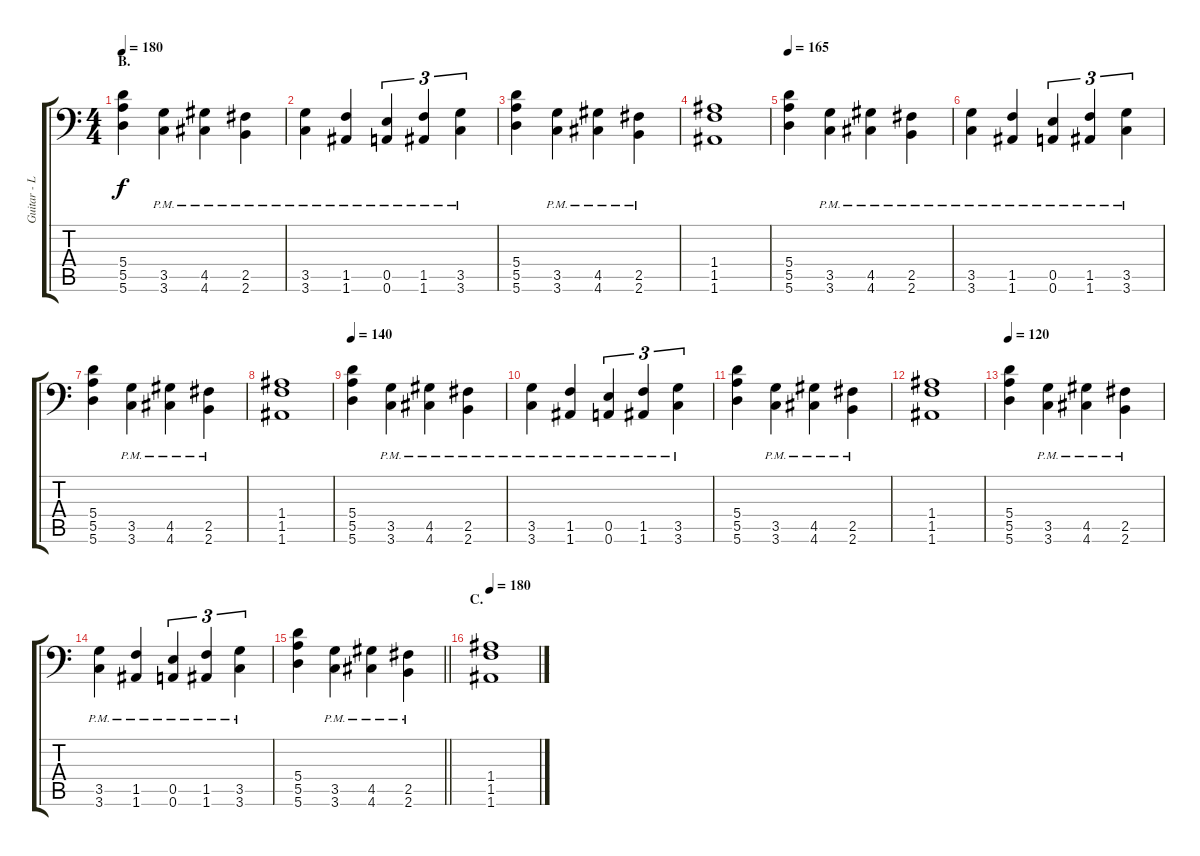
\track ("Guitar - Left" "Guitar - L") {instrument distortionguitar}
\staff {score tabs}
\tuning (B3 Gb3 D3 A2 E2 A1) {hide}
\ts (4 4)
\section ("" "B.")
\tempo 180
\clef f4
\ks c
(5.4 5.5 5.6).4{dy f} (3.5{pm} 3.6{pm}).4 (4.5{pm} 4.6{pm}).4 (2.5{pm} 2.6{pm}).4 |
(3.5{pm} 3.6{pm}).4 (1.5{pm} 1.6{pm}).4 (0.5{pm} 0.6{pm}).4{tu (3 2)} (1.5{pm} 1.6{pm}).4{tu (3 2)} (3.5{pm} 3.6{pm}).4{tu (3 2)} |
(5.4 5.5 5.6).4 (3.5{pm} 3.6{pm}).4 (4.5{pm} 4.6{pm}).4 (2.5{pm} 2.6{pm}).4 |
(1.4 1.5 1.6).1 |
\tempo 165
(5.4 5.5 5.6).4 (3.5{pm} 3.6{pm}).4 (4.5{pm} 4.6{pm}).4 (2.5{pm} 2.6{pm}).4 |
(3.5{pm} 3.6{pm}).4 (1.5{pm} 1.6{pm}).4 (0.5{pm} 0.6{pm}).4{tu (3 2)} (1.5{pm} 1.6{pm}).4{tu (3 2)} (3.5{pm} 3.6{pm}).4{tu (3 2)} |
(5.4 5.5 5.6).4 (3.5{pm} 3.6{pm}).4 (4.5{pm} 4.6{pm}).4 (2.5{pm} 2.6{pm}).4 |
(1.4 1.5 1.6).1 |
\tempo 140
(5.4 5.5 5.6).4 (3.5{pm} 3.6{pm}).4 (4.5{pm} 4.6{pm}).4 (2.5{pm} 2.6{pm}).4 |
(3.5{pm} 3.6{pm}).4 (1.5{pm} 1.6{pm}).4 (0.5{pm} 0.6{pm}).4{tu (3 2)} (1.5{pm} 1.6{pm}).4{tu (3 2)} (3.5{pm} 3.6{pm}).4{tu (3 2)} |
(5.4 5.5 5.6).4 (3.5{pm} 3.6{pm}).4 (4.5{pm} 4.6{pm}).4 (2.5{pm} 2.6{pm}).4 |
(1.4 1.5 1.6).1 |
\tempo 120
(5.4 5.5 5.6).4 (3.5{pm} 3.6{pm}).4 (4.5{pm} 4.6{pm}).4 (2.5{pm} 2.6{pm}).4 |
(3.5{pm} 3.6{pm}).4 (1.5{pm} 1.6{pm}).4 (0.5{pm} 0.6{pm}).4{tu (3 2)} (1.5{pm} 1.6{pm}).4{tu (3 2)} (3.5{pm} 3.6{pm}).4{tu (3 2)} |
\barLineRight lightlight
(5.4 5.5 5.6).4 (3.5{pm} 3.6{pm}).4 (4.5{pm} 4.6{pm}).4 (2.5{pm} 2.6{pm}).4 |
\section ("" "C.")
\tempo 180
(1.4 1.5 1.6).1
